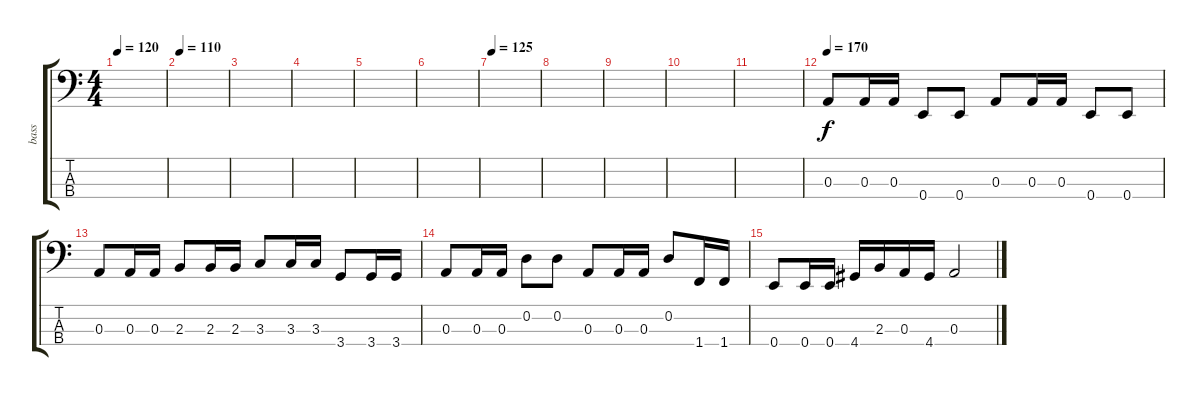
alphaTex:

\track ("bass" "bass") {instrument electricbassfinger}
\staff {score tabs}
\tuning (G2 D2 A1 E1) {hide}
\ts (4 4)
\tempo 120
\clef f4
\ks c
|
\tempo 110
|
|
|
|
|
\tempo 125
|
|
|
|
|
\tempo 170
0.3.8 0.3.16 0.3.16 0.4.8 0.4.8 0.3.8 0.3.16 0.3.16 0.4.8 0.4.8 |
0.3.8 0.3.16 0.3.16 2.3.8 2.3.16 2.3.16 3.3.8 3.3.16 3.3.16 3.4.8 3.4.16 3.4.16 |
0.3.8 0.3.16 0.3.16 0.2.8 0.2.8 0.3.8 0.3.16 0.3.16 0.2.8 1.4.16 1.4.16 |
0.4.8 0.4.16 0.4.16 4.4.16 2.3.16 0.3.16 4.4.16 0.3.2
